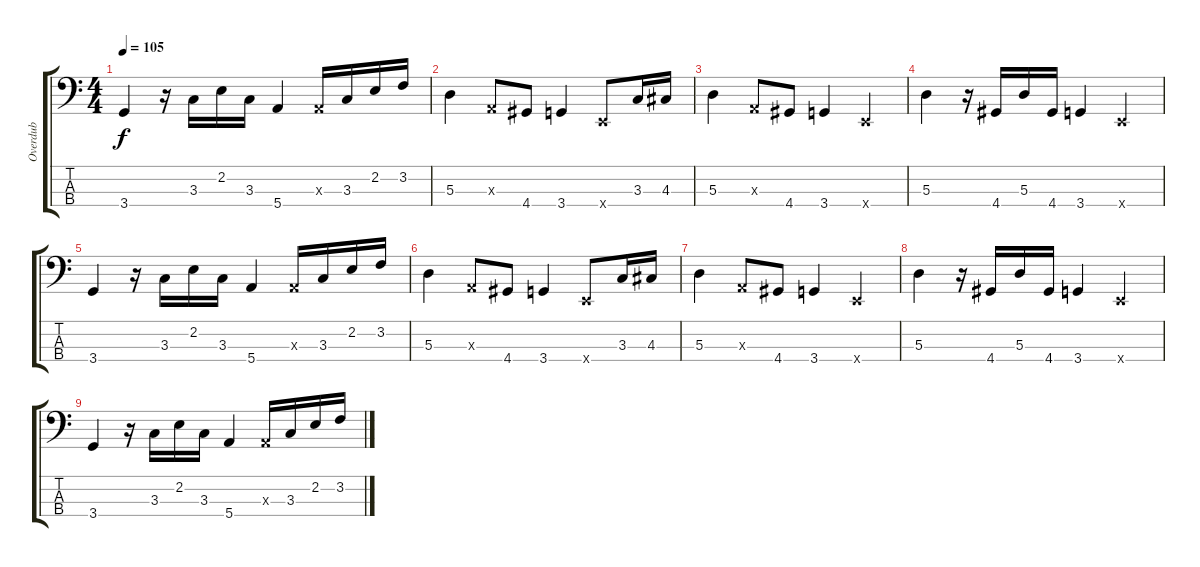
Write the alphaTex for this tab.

\track ("Overdub" "Overdub") {instrument fretlessbass}
\staff {score tabs}
\tuning (G2 D2 A1 E1) {hide}
\ts (4 4)
\tempo 105
\clef f4
\ks c
3.4.4{dy f} r.16 3.3.16 2.2.16 3.3.16 5.4.4 0.3{x}.16 3.3.16 2.2.16 3.2.16 |
5.3.4 0.3{x}.8 4.4.8 3.4.4 0.4{x}.8 3.3.16 4.3.16 |
5.3.4 0.3{x}.8 4.4.8 3.4.4 0.4{x}.4 |
5.3.4 r.16 4.4.16 5.3.16 4.4.16 3.4.4 0.4{x}.4 |
3.4.4 r.16 3.3.16 2.2.16 3.3.16 5.4.4 0.3{x}.16 3.3.16 2.2.16 3.2.16 |
5.3.4 0.3{x}.8 4.4.8 3.4.4 0.4{x}.8 3.3.16 4.3.16 |
5.3.4 0.3{x}.8 4.4.8 3.4.4 0.4{x}.4 |
5.3.4 r.16 4.4.16 5.3.16 4.4.16 3.4.4 0.4{x}.4 |
3.4.4 r.16 3.3.16 2.2.16 3.3.16 5.4.4 0.3{x}.16 3.3.16 2.2.16 3.2.16
